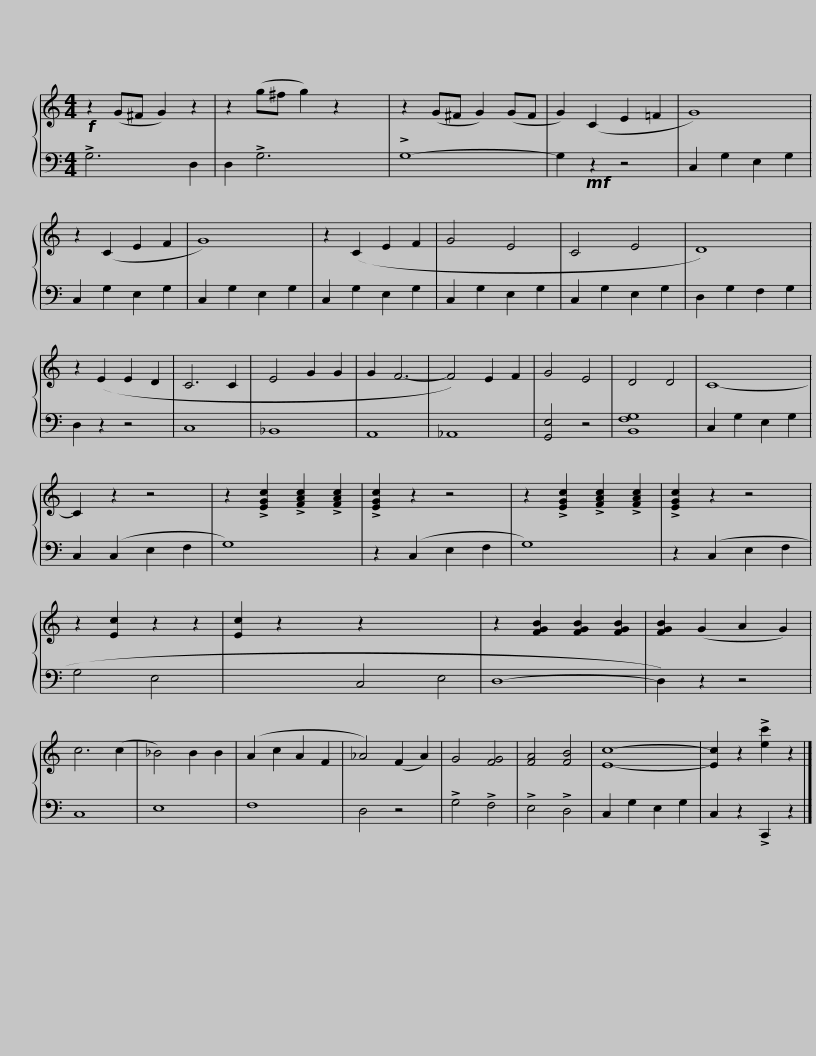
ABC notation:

X:1
%%score { 1 | 2 }
L:1/8
M:4/4
I:linebreak $
K:C
V:1 treble
V:2 bass
V:1
!f! z2 (G^F G2) z2 | z2 (g^f g2) z2 x2 | z2 (G^F G2) (GF | G2) (C2 E2 =F2 |$ G8) | %5
 z2 (C2 E2 F2 | G8) | z2 (C2 E2 F2 |$ G4 E4 | C4 E4 | %10
 D8) | z2 (E2 E2 D2 |$ C6 C2 | E4 G2 G2 | G2 F6- | %15
 F4) E2 F2 |$ G4 E4 | D4 D4 | C8- | C2 z2 z4 |$ %20
 z2 !>![EGc]2 !>![FAc]2 !>![FAc]2 | !>![EGc]2 z2 z4 | z2 !>![EGc]2 !>![FAc]2 !>![FAc]2 | !>![EGc]2 z2 z4 |$ z2 [Ec]2 z2 z2 | %25
 [Ec]2 z2 x2 z2 x6 | z2 [FGB]2 [FGB]2 [FGB]2 | [FGB]2 (G2 A2 G2) |$ c6 (c2 | _B4) B2 B2 | %30
 (A2 c2 A2 F2 | _A4) (F2 A2) |$ G4 [FG]4 | [FA]4 [FB]4 | [Ec]8- | %35
 [Ec]2 z2 !>![ec']2 z2 |] %36
V:2
 !>!G,6 D,2 | D,2 !>!G,6 x2 | !>!G,8- | G,2!mf! z2 z4 |$ C,2 G,2 E,2 G,2 | %5
 C,2 G,2 E,2 G,2 | C,2 G,2 E,2 G,2 | C,2 G,2 E,2 G,2 |$ C,2 G,2 E,2 G,2 | C,2 G,2 E,2 G,2 | %10
 D,2 G,2 F,2 G,2 | D,2 z2 z4 |$ C,8 | _B,,8 | A,,8 | %15
 _A,,8 |$ [G,,E,]4 z4 | [B,,F,G,]8 | C,2 G,2 E,2 G,2 | C,2 (C,2 E,2 F,2 |$ %20
 G,8) | z2 (C,2 E,2 F,2 | G,8) | z2 (C,2 E,2 F,2 |$ G,4 E,4 | %25
 x6 C,4 E,4 | D,8- | D,2) z2 z4 |$ C,8 | E,8 | %30
 F,8 | D,4 z4 |$ !>!G,4 !>!F,4 | !>!E,4 !>!D,4 | C,2 G,2 E,2 G,2 | %35
 C,2 z2 !>!C,,2 z2 |] %36
